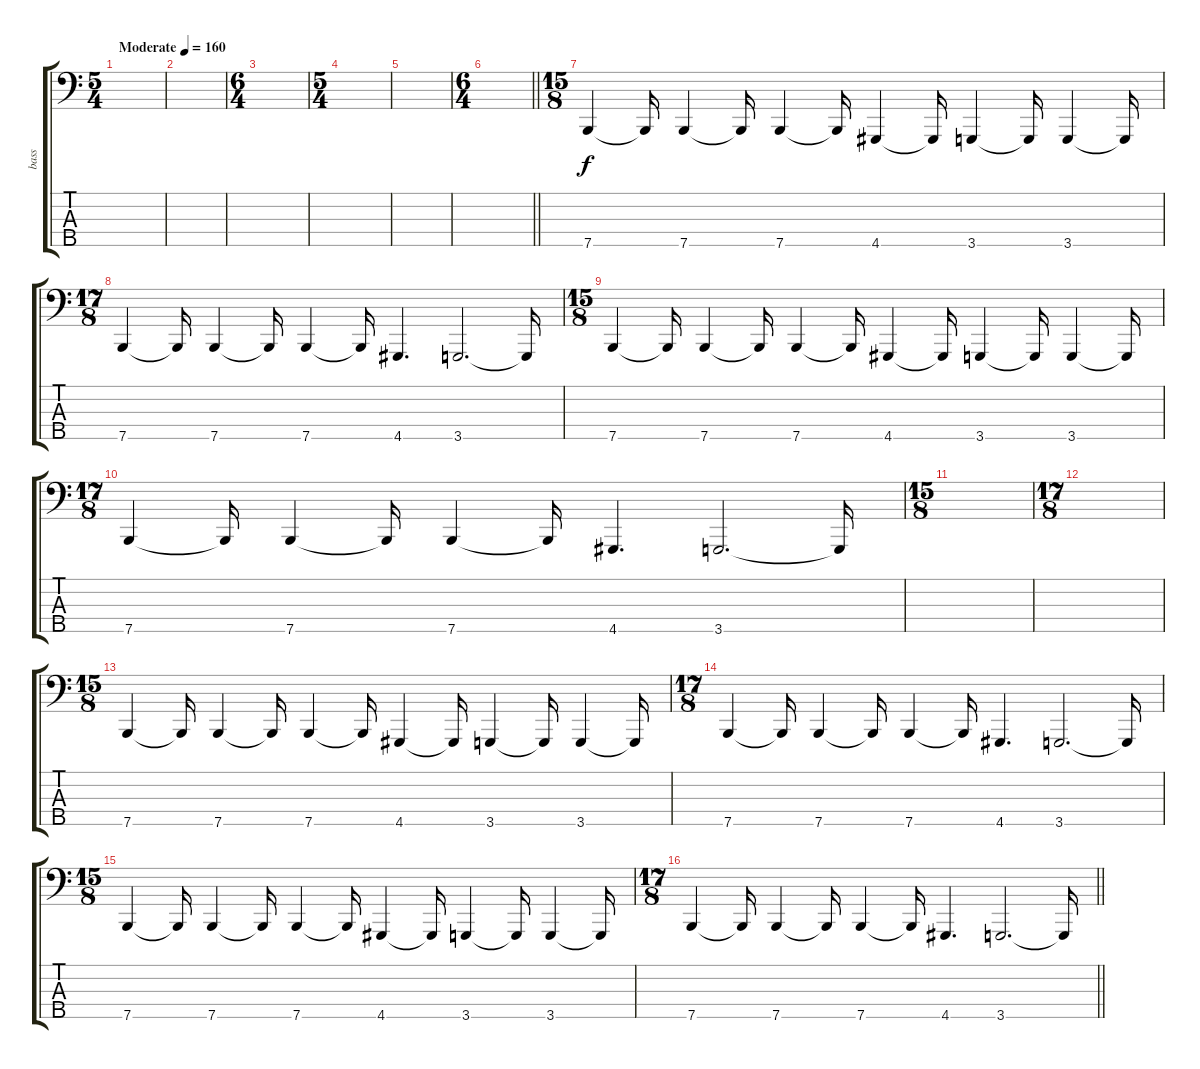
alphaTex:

\track ("bass" "bass") {instrument electricbassfinger}
\staff {score tabs}
\tuning (C2 G1 D1 A0 E0) {hide}
\ts (5 4)
\section ("" "")
\tempo (160 "Moderate")
\clef f4
\ks c
|
|
\ts (6 4)
|
\ts (5 4)
|
|
\ts (6 4)
\barLineRight lightlight
|
\ts (15 8)
\section ("" "")
7.5.4 7.5{t}.16 7.5.4 7.5{t}.16 7.5.4 7.5{t}.16 4.5.4 4.5{t}.16 3.5.4 3.5{t}.16 3.5.4 3.5{t}.16 |
\ts (17 8)
7.5.4 7.5{t}.16 7.5.4 7.5{t}.16 7.5.4 7.5{t}.16 4.5.4{d} 3.5.2{d} 3.5{t}.16 |
\ts (15 8)
7.5.4 7.5{t}.16 7.5.4 7.5{t}.16 7.5.4 7.5{t}.16 4.5.4 4.5{t}.16 3.5.4 3.5{t}.16 3.5.4 3.5{t}.16 |
\ts (17 8)
7.5.4 7.5{t}.16 7.5.4 7.5{t}.16 7.5.4 7.5{t}.16 4.5.4{d} 3.5.2{d} 3.5{t}.16 |
\ts (15 8)
|
\ts (17 8)
|
\ts (15 8)
7.5.4 7.5{t}.16 7.5.4 7.5{t}.16 7.5.4 7.5{t}.16 4.5.4 4.5{t}.16 3.5.4 3.5{t}.16 3.5.4 3.5{t}.16 |
\ts (17 8)
7.5.4 7.5{t}.16 7.5.4 7.5{t}.16 7.5.4 7.5{t}.16 4.5.4{d} 3.5.2{d} 3.5{t}.16 |
\ts (15 8)
7.5.4 7.5{t}.16 7.5.4 7.5{t}.16 7.5.4 7.5{t}.16 4.5.4 4.5{t}.16 3.5.4 3.5{t}.16 3.5.4 3.5{t}.16 |
\ts (17 8)
\barLineRight lightlight
7.5.4 7.5{t}.16 7.5.4 7.5{t}.16 7.5.4 7.5{t}.16 4.5.4{d} 3.5.2{d} 3.5{t}.16
